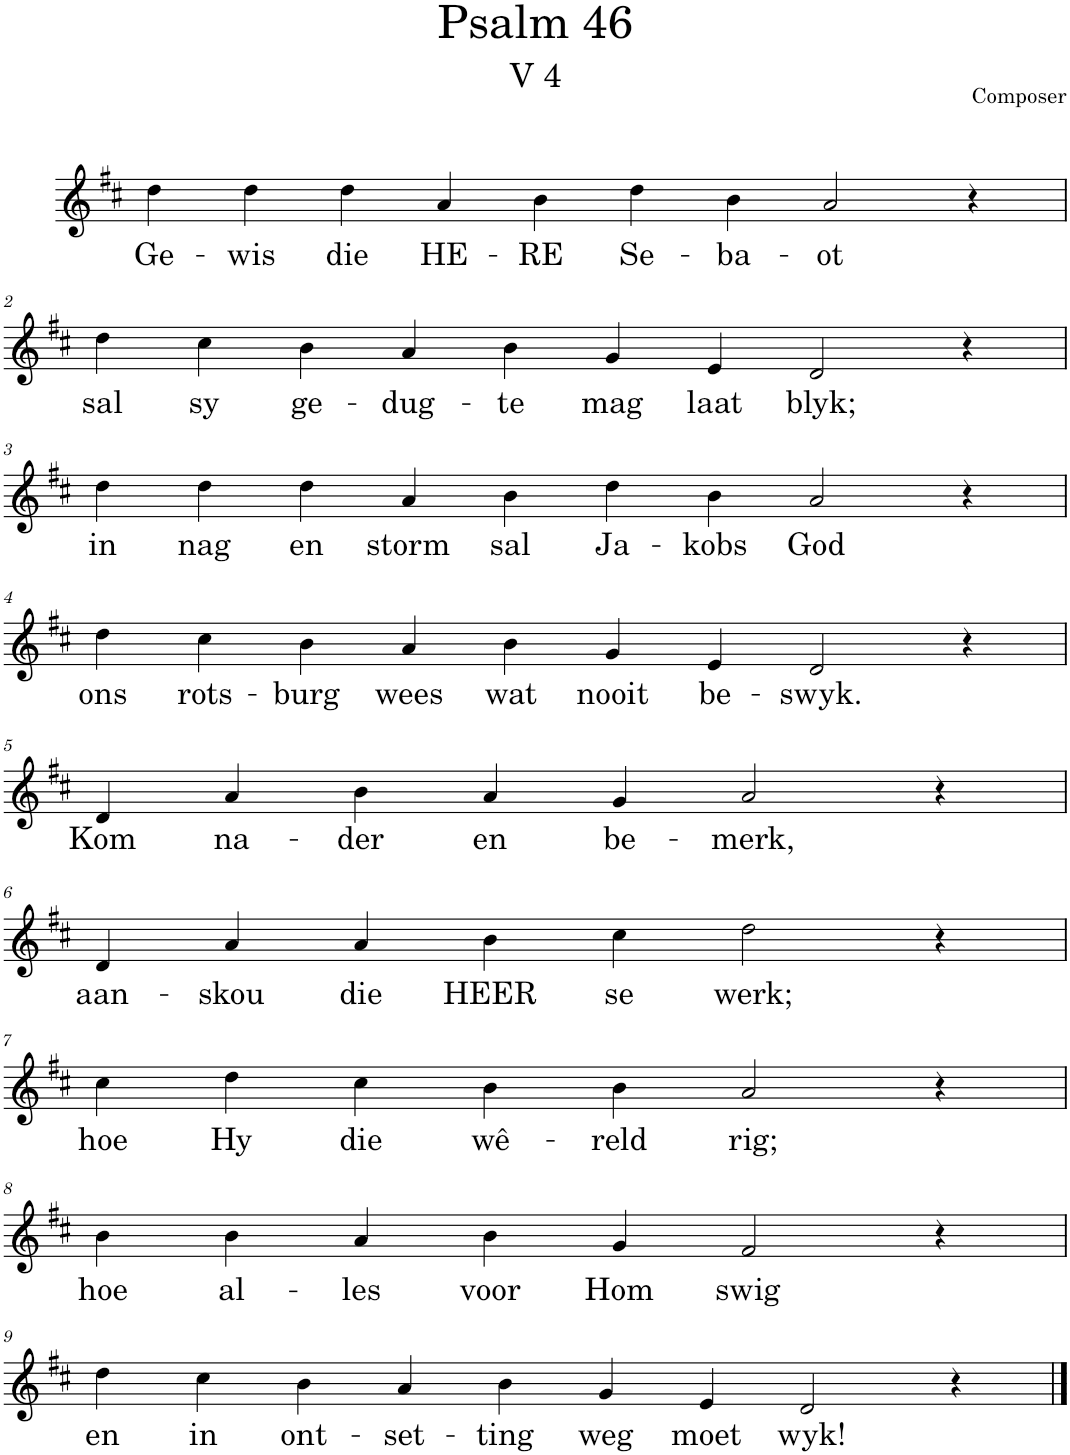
**kern	**text
*part1	*part1
*staff1	*staff1
*I"Piano	*
*I'Pno.	*
*clefG2	*
*k[f#c#]	*
*M10/4	*
=1	=1
!	!LO:LY:b
4dd\	Ge-
!	!LO:LY:b
4dd\	-wis
!	!LO:LY:b
4dd\	die
!	!LO:LY:b
4a/	HE-
!	!LO:LY:b
4b\	-RE
!	!LO:LY:b
4dd\	Se-
!	!LO:LY:b
4b\	-ba-
!	!LO:LY:b
2a/	-ot
4r	.
!!LO:LB:g=z
=2	=2
*M10/4	*
!	!LO:LY:b
4dd\	sal
!	!LO:LY:b
4cc#\	sy
!	!LO:LY:b
4b\	ge-
!	!LO:LY:b
4a/	-dug-
!	!LO:LY:b
4b\	-te
!	!LO:LY:b
4g/	mag
!	!LO:LY:b
4e/	laat
!	!LO:LY:b
2d/	blyk;
4r	.
!!LO:LB:g=z
=3	=3
!	!LO:LY:b
4dd\	in
!	!LO:LY:b
4dd\	nag
!	!LO:LY:b
4dd\	en
!	!LO:LY:b
4a/	storm
!	!LO:LY:b
4b\	sal
!	!LO:LY:b
4dd\	Ja-
!	!LO:LY:b
4b\	-kobs
!	!LO:LY:b
2a/	God
4r	.
!!LO:LB:g=z
=4	=4
!	!LO:LY:b
4dd\	ons
!	!LO:LY:b
4cc#\	rots-
!	!LO:LY:b
4b\	-burg
!	!LO:LY:b
4a/	wees
!	!LO:LY:b
4b\	wat
!	!LO:LY:b
4g/	nooit
!	!LO:LY:b
4e/	be-
!	!LO:LY:b
2d/	-swyk.
4r	.
!!LO:LB:g=z
=5	=5
*M8/4	*
!	!LO:LY:b
4d/	Kom
!	!LO:LY:b
4a/	na-
!	!LO:LY:b
4b\	-der
!	!LO:LY:b
4a/	en
!	!LO:LY:b
4g/	be-
!	!LO:LY:b
2a/	-merk,
4r	.
!!LO:LB:g=z
=6	=6
!	!LO:LY:b
4d/	aan-
!	!LO:LY:b
4a/	-skou
!	!LO:LY:b
4a/	die
!	!LO:LY:b
4b\	HEER
!	!LO:LY:b
4cc#\	se
!	!LO:LY:b
2dd\	werk;
4r	.
!!LO:LB:g=z
=7	=7
!	!LO:LY:b
4cc#\	hoe
!	!LO:LY:b
4dd\	Hy
!	!LO:LY:b
4cc#\	die
!	!LO:LY:b
4b\	wê-
!	!LO:LY:b
4b\	-reld
!	!LO:LY:b
2a/	rig;
4r	.
!!LO:LB:g=z
=8	=8
!	!LO:LY:b
4b\	hoe
!	!LO:LY:b
4b\	al-
!	!LO:LY:b
4a/	-les
!	!LO:LY:b
4b\	voor
!	!LO:LY:b
4g/	Hom
!	!LO:LY:b
2f#/	swig
4r	.
!!LO:LB:g=z
=9	=9
*M10/4	*
!	!LO:LY:b
4dd\	en
!	!LO:LY:b
4cc#\	in
!	!LO:LY:b
4b\	ont-
!	!LO:LY:b
4a/	-set-
!	!LO:LY:b
4b\	-ting
!	!LO:LY:b
4g/	weg
!	!LO:LY:b
4e/	moet
!	!LO:LY:b
2d/	wyk!
4r	.
==	==
*-	*-
